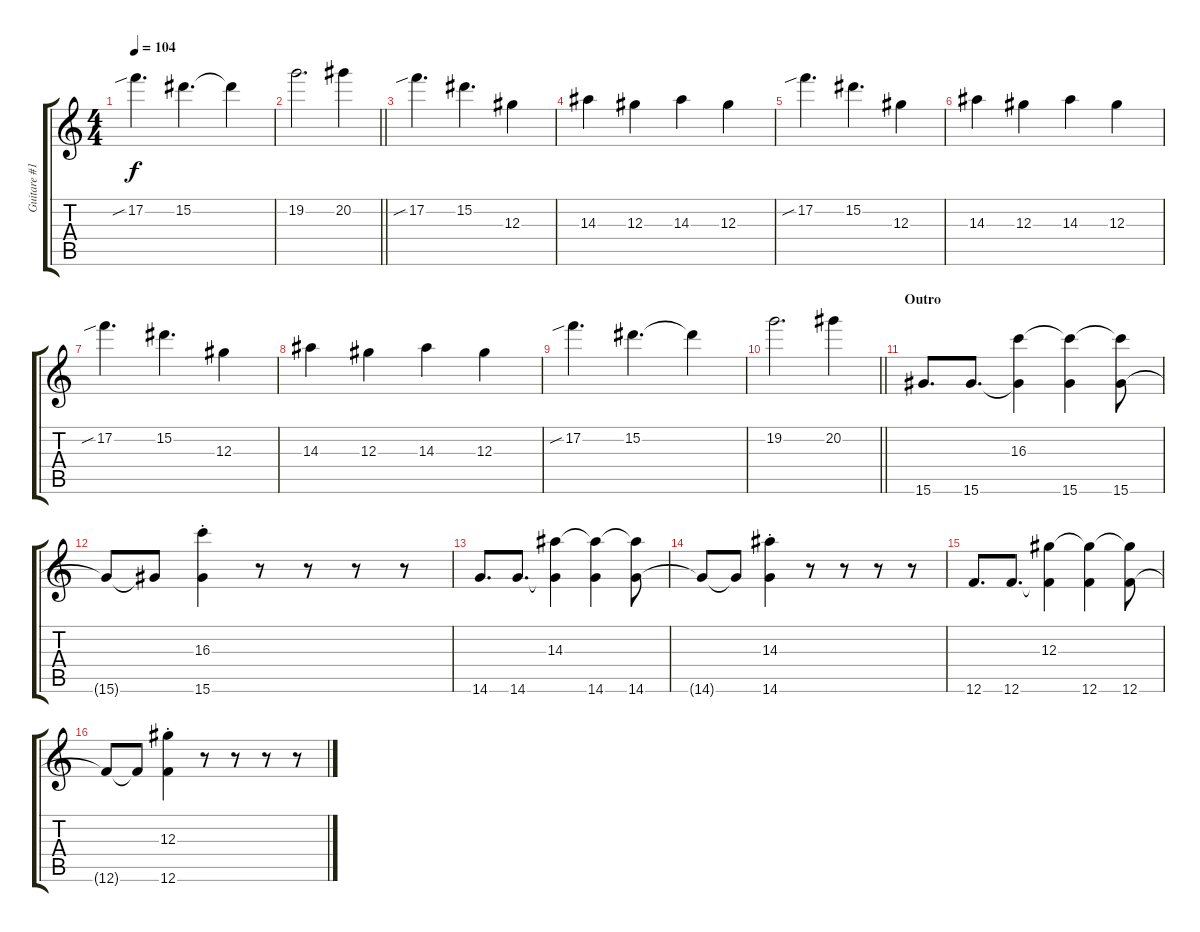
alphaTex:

\track ("Guitare #1" "Guitare #1") {instrument distortionguitar}
\staff {score tabs}
\tuning (F4 C4 Ab3 Eb3 Bb2 F2) {hide}
\ts (4 4)
\tempo 104
\clef g2
\ks c
17.2{sib}.4{d dy f} 15.2.4{d} 15.2{t}.4 |
\barLineRight lightlight
19.2.2{d} 20.2.4 |
\section ("" "")
17.2{sib}.4{d} 15.2.4{d} 12.3.4 |
14.3.4 12.3.4 14.3.4 12.3.4 |
17.2{sib}.4{d} 15.2.4{d} 12.3.4 |
14.3.4 12.3.4 14.3.4 12.3.4 |
17.2{sib}.4{d} 15.2.4{d} 12.3.4 |
14.3.4 12.3.4 14.3.4 12.3.4 |
17.2{sib}.4{d} 15.2.4{d} 15.2{t}.4 |
\barLineRight lightlight
19.2.2{d} 20.2.4 |
\section ("" "Outro")
15.6.8{d} 15.6.8{d} (16.3 15.6{t}).4 (16.3{t} 15.6).4 (16.3{t} 15.6).8 |
15.6{t}.8 15.6{t}.8 (16.3{st} 15.6{st}).4 r.8 r.8 r.8 r.8 |
14.6.8{d} 14.6.8{d} (14.3 14.6{t}).4 (14.3{t} 14.6).4 (14.3{t} 14.6).8 |
14.6{t}.8 14.6{t}.8 (14.3{st} 14.6{st}).4 r.8 r.8 r.8 r.8 |
12.6.8{d} 12.6.8{d} (12.3 12.6{t}).4 (12.3{t} 12.6).4 (12.3{t} 12.6).8 |
12.6{t}.8 12.6{t}.8 (12.3{st} 12.6{st}).4 r.8 r.8 r.8 r.8
